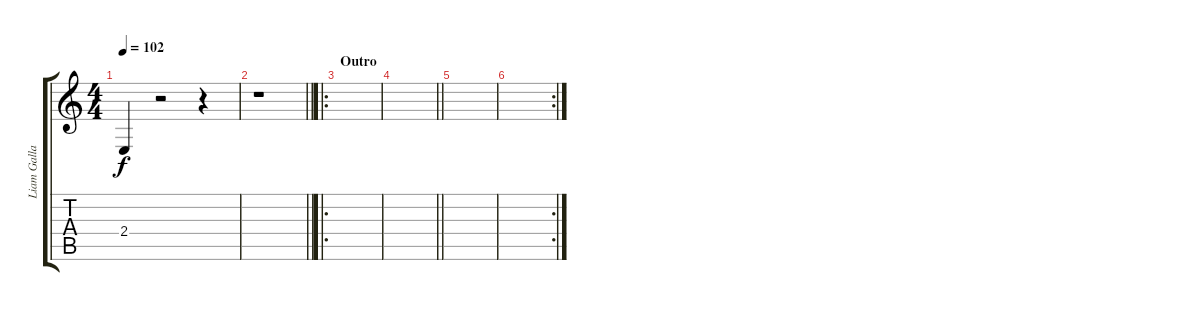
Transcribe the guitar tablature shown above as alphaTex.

\track ("Liam Gallagher" "Liam Galla") {instrument tenorsax}
\staff {score tabs}
\tuning (E4 B3 G3 D3 A2 E2) {hide}
\ts (4 4)
\tempo 102
\clef g2
\ks c
2.4{t}.4{dy f} r.2 r.4 |
\barLineRight lightlight
r.1 |
\ro
\section ("" "Outro")
|
\barLineRight lightlight
|
|
\rc 2
